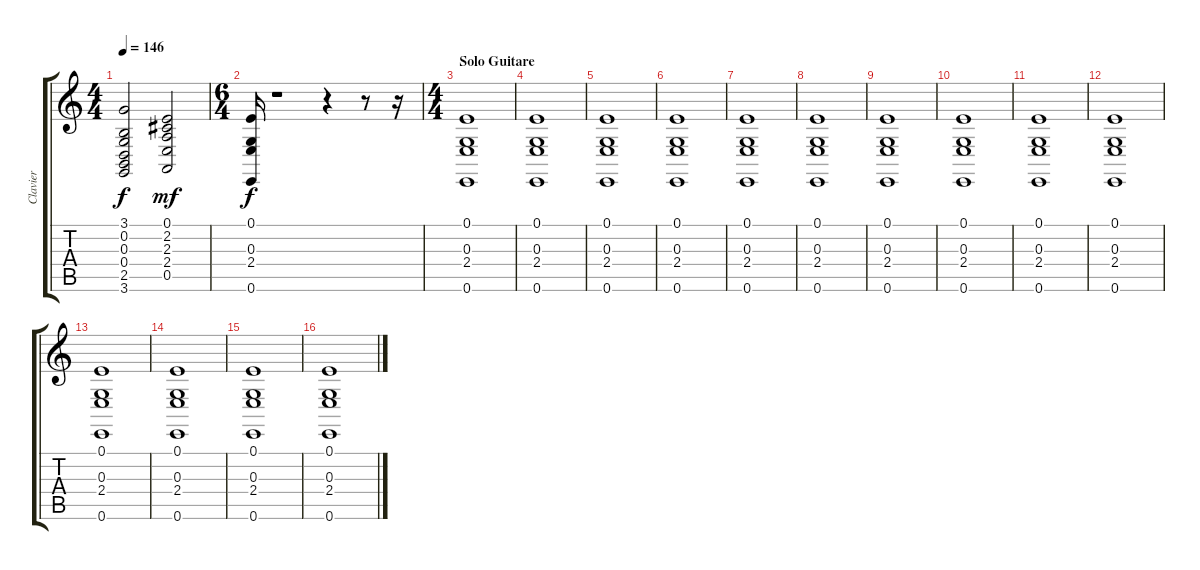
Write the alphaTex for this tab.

\track ("Clavier" "Clavier") {instrument churchorgan}
\staff {score tabs}
\tuning (E4 B3 G3 D3 A2 E2) {hide}
\ts (4 4)
\tempo 146
\clef g2
\ks c
(3.1 0.2 0.3 0.4 2.5 3.6).2{dy f} (0.1 2.2 2.3 2.4 0.5).2{dy mf} |
\ts (6 4)
(0.1 0.3 2.4 0.6).16{dy f} r.1 r.4 r.8 r.16 |
\ts (4 4)
\section ("" "Solo Guitare")
(0.1 0.3 2.4 0.6).1 |
(0.1 0.3 2.4 0.6).1 |
(0.1 0.3 2.4 0.6).1 |
(0.1 0.3 2.4 0.6).1 |
(0.1 0.3 2.4 0.6).1 |
(0.1 0.3 2.4 0.6).1 |
(0.1 0.3 2.4 0.6).1 |
(0.1 0.3 2.4 0.6).1 |
(0.1 0.3 2.4 0.6).1 |
(0.1 0.3 2.4 0.6).1 |
(0.1 0.3 2.4 0.6).1 |
(0.1 0.3 2.4 0.6).1 |
(0.1 0.3 2.4 0.6).1 |
(0.1 0.3 2.4 0.6).1
